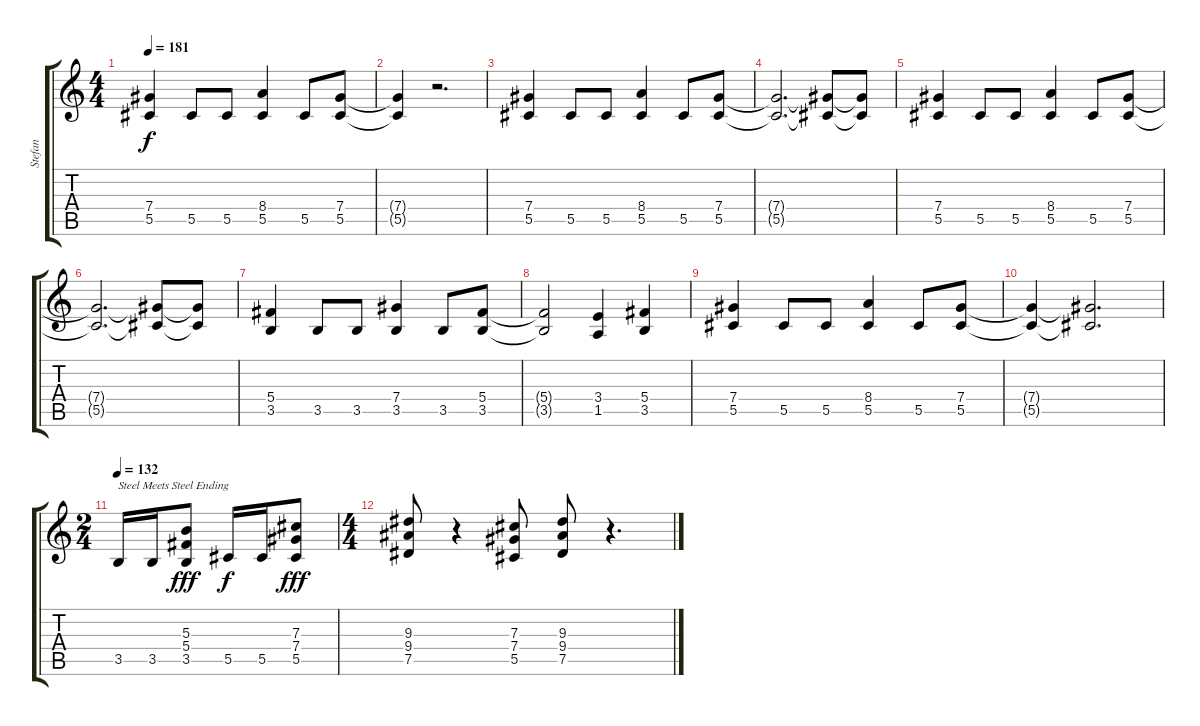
\track ("Stefan" "Stefan") {instrument distortionguitar}
\staff {score tabs}
\tuning (Eb4 Bb3 Gb3 Db3 Ab2 Eb2) {hide}
\ts (4 4)
\tempo 181
\clef g2
\ks c
(7.4 5.5).4{dy f} 5.5.8 5.5.8 (8.4 5.5).4 5.5.8 (7.4 5.5).8 |
(7.4{t} 5.5{t}).4 r.2{d} |
(7.4 5.5).4 5.5.8 5.5.8 (8.4 5.5).4 5.5.8 (7.4 5.5).8 |
(7.4{t} 5.5{t}).2{d} (7.4{t} 5.5{t}).8 (7.4{t} 5.5{t}).8 |
(7.4 5.5).4 5.5.8 5.5.8 (8.4 5.5).4 5.5.8 (7.4 5.5).8 |
(7.4{t} 5.5{t}).2{d} (7.4{t} 5.5{t}).8 (7.4{t} 5.5{t}).8 |
(5.4 3.5).4 3.5.8 3.5.8 (7.4 3.5).4 3.5.8 (5.4 3.5).8 |
(5.4{t} 3.5{t}).2 (3.4 1.5).4 (5.4 3.5).4 |
(7.4 5.5).4 5.5.8 5.5.8 (8.4 5.5).4 5.5.8 (7.4 5.5).8 |
\section ("" "")
(7.4{t} 5.5{t}).4 (7.4{t} 5.5{t}).2{d} |
\ts (2 4)
\section ("" "")
\tempo 132
3.5.16{txt "Steel Meets Steel Ending"} 3.5.16 (5.3 5.4 3.5).8{dy fff} 5.5.16{dy f} 5.5.16 (7.3 7.4 5.5).8{dy fff} |
\ts (4 4)
(9.3 9.4 7.5).8 r.4 (7.3 7.4 5.5).8 (9.3 9.4 7.5).8 r.4{d}
